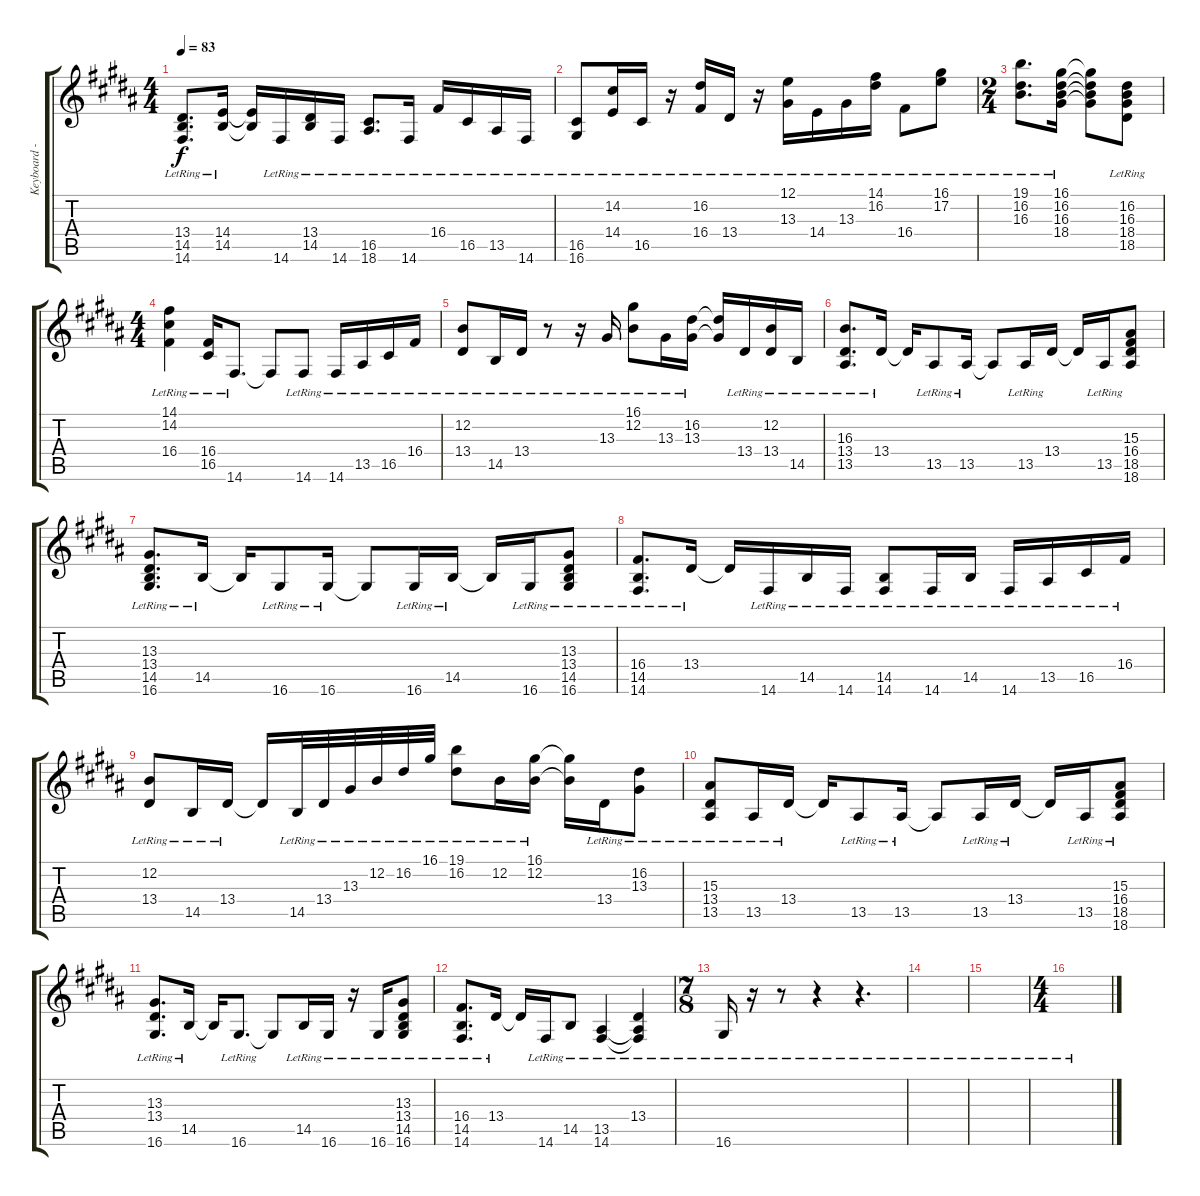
\track ("Keyboard - Jordan Rudess" "Keyboard -") {instrument acousticgrandpiano}
\staff {score tabs}
\tuning (E4 B3 G3 D3 A2 E2) {hide}
\ts (4 4)
\tempo 83
\clef g2
\ks b
(13.4{lr} 14.5{lr} 14.6{lr}).8{d dy f} (14.4{lr} 14.5{lr}).16 (14.4{t} 14.5{t}).16 14.6{lr}.16 (13.4{lr} 14.5{lr}).16 14.6{lr}.16 (16.5{lr} 18.6{lr}).8{d} 14.6{lr}.16 16.4{lr}.16 16.5{lr}.16 13.5{lr}.16 14.6{lr}.16 |
(16.5{lr} 16.6{lr}).8 (14.2{lr} 14.4{lr}).16 16.5{lr}.16 r.16 (16.2{lr} 16.4{lr}).16 13.4{lr}.16 r.16 (12.1{lr} 13.3{lr}).16 14.4{lr}.16 13.3{lr}.16 (14.1{lr} 16.2{lr}).16 16.4{lr}.8 (16.1{lr} 17.2{lr}).8 |
\ts (2 4)
(19.1{lr} 16.2{lr} 16.3{lr}).8{d} (16.1{lr} 16.2{lr} 16.3{lr} 18.4{lr}).16 (16.1{t} 16.2{t} 16.3{t} 18.4{t}).8 (16.2{lr} 16.3{lr} 18.4{lr} 18.5{lr}).8 |
\ts (4 4)
(14.1{lr} 14.2{lr} 16.4{lr}).4 (16.4{lr} 16.5{lr}).16 14.6{lr}.8{d} 14.6{t}.8 14.6{lr}.8 14.6{lr}.16 13.5{lr}.16 16.5{lr}.16 16.4{lr}.16 |
(12.2{lr} 13.4{lr}).8 14.5{lr}.16 13.4{lr}.16 r.8 r.16 13.3{lr}.16 (16.1{lr} 12.2{lr}).8 13.3{lr}.16 (16.2{lr} 13.3{lr}).16 (16.2{t} 13.3{t}).16 13.4{lr}.16 (12.2{lr} 13.4{lr}).16 14.5{lr}.16 |
(16.3{lr} 13.4{lr} 13.5{lr}).8{d} 13.4{lr}.16 13.4{t}.16 13.5{lr}.8 13.5{lr}.16 13.5{t}.8 13.5{lr}.16 13.4{lr}.16 13.4{t}.16 13.5{lr}.16 (15.3{lr} 16.4{lr} 18.5{lr} 18.6{lr}).8 |
(13.3{lr} 13.4{lr} 14.5{lr} 16.6{lr}).8{d} 14.5{lr}.16 14.5{t}.16 16.6{lr}.8 16.6{lr}.16 16.6{t}.8 16.6{lr}.16 14.5{lr}.16 14.5{t}.16 16.6{lr}.16 (13.3{lr} 13.4{lr} 14.5{lr} 16.6{lr}).8 |
(16.4{lr} 14.5{lr} 14.6{lr}).8{d} 13.4{lr}.16 13.4{t}.16 14.6{lr}.16 14.5{lr}.16 14.6{lr}.16 (14.5{lr} 14.6{lr}).8 14.6{lr}.16 14.5{lr}.16 14.6{lr}.16 13.5{lr}.16 16.5{lr}.16 16.4{lr}.16 |
(12.2{lr} 13.4{lr}).8 14.5{lr}.16 13.4{lr}.16 13.4{t}.16 14.5{lr}.32 13.4{lr}.32 13.3{lr}.32 12.2{lr}.32 16.2{lr}.32 16.1{lr}.32 (19.1{lr} 16.2{lr}).8 12.2{lr}.16 (16.1{lr} 12.2{lr}).16 (16.1{t} 12.2{t}).16 13.4{lr}.16 (16.2{lr} 13.3{lr}).8 |
(15.3{lr} 13.4{lr} 13.5{lr}).8 13.5{lr}.16 13.4{lr}.16 13.4{t}.16 13.5{lr}.8 13.5{lr}.16 13.5{t}.8 13.5{lr}.16 13.4{lr}.16 13.4{t}.16 13.5{lr}.16 (15.3{lr} 16.4{lr} 18.5{lr} 18.6{lr}).8 |
(13.3{lr} 13.4{lr} 16.6{lr}).8{d} 14.5{lr}.16 14.5{t}.16 16.6{lr}.8{d} 16.6{t}.8 14.5{lr}.16 16.6{lr}.16 r.16 16.6{lr}.16 (13.3{lr} 13.4{lr} 14.5{lr} 16.6{lr}).8 |
(16.4{lr} 14.5{lr} 14.6{lr}).8{d} 13.4{lr}.16 13.4{t}.16 14.6{lr}.16 14.5{lr}.8 (13.5{lr} 14.6{lr}).4 (13.4{lr} 13.5{t} 14.6{t}).4 |
\ts (7 8)
16.6{lr}.16 r.16 r.8 r.4 r.4{d} |
|
|
\ts (4 4)
